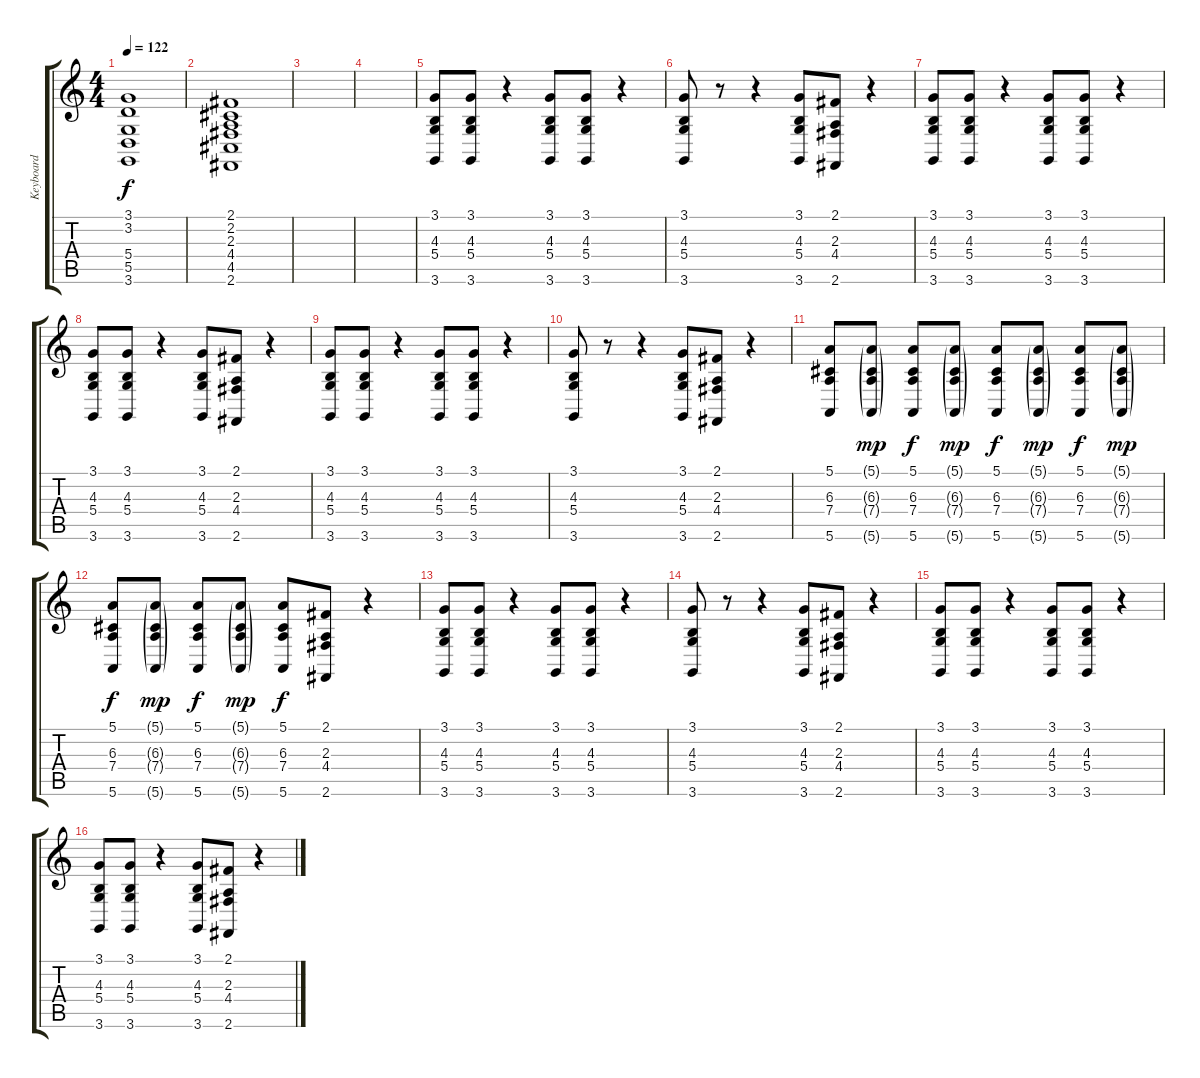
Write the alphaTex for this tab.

\track ("Keyboard" "Keyboard") {instrument electricpiano1}
\staff {score tabs}
\tuning (E4 B3 G3 D3 A2 E2) {hide}
\ts (4 4)
\tempo 122
\clef g2
\ks c
(3.1 3.2 5.4 5.5 3.6).1{dy f} |
(2.1 2.2 2.3 4.4 4.5 2.6).1 |
|
|
(3.1 4.3 5.4 3.6).8 (3.1 4.3 5.4 3.6).8 r.4 (3.1 4.3 5.4 3.6).8 (3.1 4.3 5.4 3.6).8 r.4 |
(3.1 4.3 5.4 3.6).8 r.8 r.4 (3.1 4.3 5.4 3.6).8 (2.1 2.3 4.4 2.6).8 r.4 |
(3.1 4.3 5.4 3.6).8 (3.1 4.3 5.4 3.6).8 r.4 (3.1 4.3 5.4 3.6).8 (3.1 4.3 5.4 3.6).8 r.4 |
(3.1 4.3 5.4 3.6).8 (3.1 4.3 5.4 3.6).8 r.4 (3.1 4.3 5.4 3.6).8 (2.1 2.3 4.4 2.6).8 r.4 |
(3.1 4.3 5.4 3.6).8 (3.1 4.3 5.4 3.6).8 r.4 (3.1 4.3 5.4 3.6).8 (3.1 4.3 5.4 3.6).8 r.4 |
(3.1 4.3 5.4 3.6).8 r.8 r.4 (3.1 4.3 5.4 3.6).8 (2.1 2.3 4.4 2.6).8 r.4 |
(5.1 6.3 7.4 5.6).8 (5.1{g} 6.3{g} 7.4{g} 5.6{g}).8{dy mp} (5.1 6.3 7.4 5.6).8{dy f} (5.1{g} 6.3{g} 7.4{g} 5.6{g}).8{dy mp} (5.1 6.3 7.4 5.6).8{dy f} (5.1{g} 6.3{g} 7.4{g} 5.6{g}).8{dy mp} (5.1 6.3 7.4 5.6).8{dy f} (5.1{g} 6.3{g} 7.4{g} 5.6{g}).8{dy mp} |
(5.1 6.3 7.4 5.6).8{dy f} (5.1{g} 6.3{g} 7.4{g} 5.6{g}).8{dy mp} (5.1 6.3 7.4 5.6).8{dy f} (5.1{g} 6.3{g} 7.4{g} 5.6{g}).8{dy mp} (5.1 6.3 7.4 5.6).8{dy f} (2.1 2.3 4.4 2.6).8 r.4 |
(3.1 4.3 5.4 3.6).8 (3.1 4.3 5.4 3.6).8 r.4 (3.1 4.3 5.4 3.6).8 (3.1 4.3 5.4 3.6).8 r.4 |
(3.1 4.3 5.4 3.6).8 r.8 r.4 (3.1 4.3 5.4 3.6).8 (2.1 2.3 4.4 2.6).8 r.4 |
(3.1 4.3 5.4 3.6).8 (3.1 4.3 5.4 3.6).8 r.4 (3.1 4.3 5.4 3.6).8 (3.1 4.3 5.4 3.6).8 r.4 |
(3.1 4.3 5.4 3.6).8 (3.1 4.3 5.4 3.6).8 r.4 (3.1 4.3 5.4 3.6).8 (2.1 2.3 4.4 2.6).8 r.4
